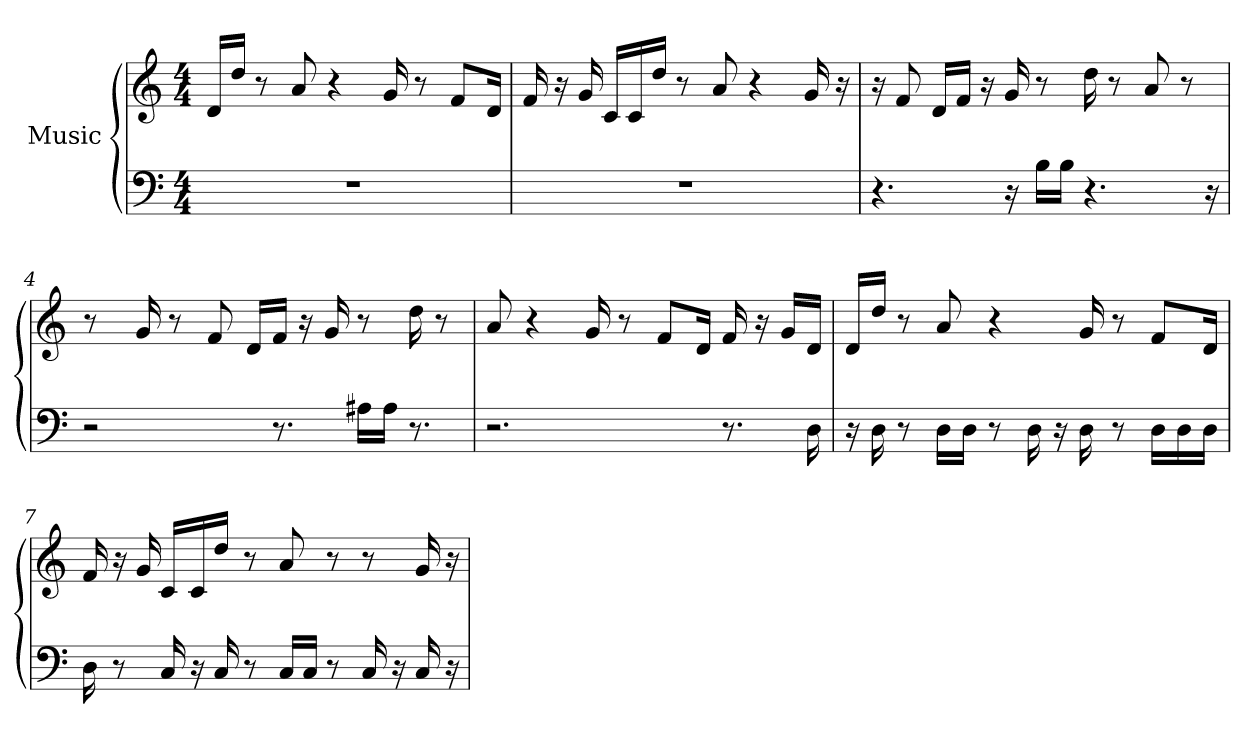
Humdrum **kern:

**kern	**kern
*part1	*part1
*staff2	*staff1
*I"Music	*
*clefF4	*clefG2
*k[]	*k[]
*C:	*C:
*M4/4	*M4/4
=1	=1
1r	16d/LL
.	16dd/JJ
.	8r
.	8a
.	4r
.	16g
.	8r
.	8f/L
.	16d/Jk
=2	=2
*	*^
1r	16f	2...ryy
.	16r	.
.	16g	.
.	16c/LL	.
.	16c/	.
.	16dd/JJ	.
.	8r	.
.	8a	.
.	4r	.
.	16g	.
.	16ryy	16r
=3	=3	=3
*^	*	*
4.r	16ryy	16r	2..ryy
*v	*v	*	*
.	8f	.
.	16d/LL	.
.	16f/JJ	.
.	16r	.
16r	16g	.
16B\LL	8r	.
16B\JJ	.	.
*^	*	*
4..ryy	4.r	16dd	.
.	.	8r	.
.	.	8a	.
.	.	8ryy	8r
.	16r	.	.
=4	=4	=4	=4
2r	16ryy	8r	2..ryy
*v	*v	*	*
.	16g	.
.	8r	.
.	8f	.
.	16d/LL	.
8.r	16f/JJ	.
.	16r	.
.	16g	.
16A#\LL	8r	.
16A#\JJ	.	.
*^	*	*
8.ryy	8.r	16dd	.
.	.	8ryy	8r
*v	*v	*	*
*	*v	*v
=5	=5
2.r	8a
.	4r
.	16g
.	8r
.	8f/L
.	16d/Jk
8.r	16f
.	16r
.	16g/LL
16D	16d/JJ
=6	=6
16r	16d/LL
16D	16dd/JJ
8r	8r
16D\LL	8a
16D\JJ	.
8r	4r
16D	.
16r	.
16D	16g
8r	8r
16D\LL	8f/L
16D\	.
16D\JJ	16d/Jk
=7	=7
*^	*^
16D	2...ryy	16f	2...ryy
8r	.	16r	.
.	.	16g	.
16C	.	16c/LL	.
16r	.	16c/	.
16C	.	16dd/JJ	.
8r	.	8r	.
16C/LL	.	8a	.
16C/JJ	.	.	.
8r	.	8r	.
16C	.	8r	.
16r	.	.	.
16C	.	16g	.
16ryy	16r	16ryy	16r
*v	*v	*	*
*	*v	*v
=	=
*-	*-
